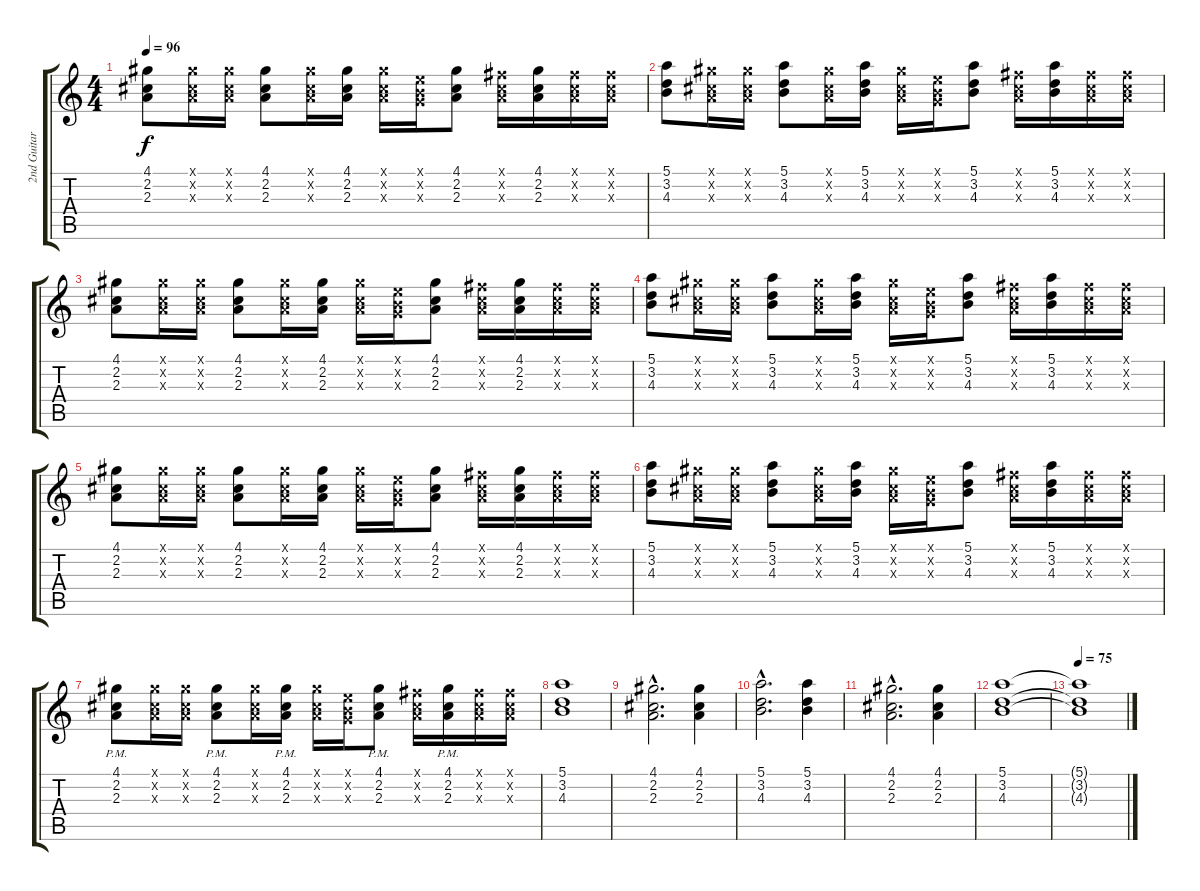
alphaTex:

\track ("2nd Guitar" "2nd Guitar") {instrument electricguitarjazz}
\staff {score tabs}
\tuning (E4 B3 G3 D3 A2 E2) {hide}
\ts (4 4)
\tempo 96
\clef g2
\ks c
(4.1 2.2 2.3).8{dy f} (4.1{x} 2.2{x} 2.3{x}).16 (4.1{x} 2.2{x} 2.3{x}).16 (4.1 2.2 2.3).8 (4.1{x} 2.2{x} 2.3{x}).16 (4.1 2.2 2.3).16 (4.1{x} 2.2{x} 2.3{x}).16 (0.1{x} 0.2{x} 0.3{x}).16 (4.1 2.2 2.3).8 (2.1{x} 2.2{x} 2.3{x}).16 (4.1 2.2 2.3).16 (2.1{x} 2.2{x} 2.3{x}).16 (2.1{x} 2.2{x} 2.3{x}).16 |
(5.1 3.2 4.3).8 (4.1{x} 2.2{x} 2.3{x}).16 (4.1{x} 2.2{x} 2.3{x}).16 (5.1 3.2 4.3).8 (4.1{x} 2.2{x} 2.3{x}).16 (5.1 3.2 4.3).16 (4.1{x} 2.2{x} 2.3{x}).16 (0.1{x} 0.2{x} 0.3{x}).16 (5.1 3.2 4.3).8 (2.1{x} 2.2{x} 2.3{x}).16 (5.1 3.2 4.3).16 (2.1{x} 2.2{x} 2.3{x}).16 (2.1{x} 2.2{x} 2.3{x}).16 |
(4.1 2.2 2.3).8 (4.1{x} 2.2{x} 2.3{x}).16 (4.1{x} 2.2{x} 2.3{x}).16 (4.1 2.2 2.3).8 (4.1{x} 2.2{x} 2.3{x}).16 (4.1 2.2 2.3).16 (4.1{x} 2.2{x} 2.3{x}).16 (0.1{x} 0.2{x} 0.3{x}).16 (4.1 2.2 2.3).8 (2.1{x} 2.2{x} 2.3{x}).16 (4.1 2.2 2.3).16 (2.1{x} 2.2{x} 2.3{x}).16 (2.1{x} 2.2{x} 2.3{x}).16 |
(5.1 3.2 4.3).8 (4.1{x} 2.2{x} 2.3{x}).16 (4.1{x} 2.2{x} 2.3{x}).16 (5.1 3.2 4.3).8 (4.1{x} 2.2{x} 2.3{x}).16 (5.1 3.2 4.3).16 (4.1{x} 2.2{x} 2.3{x}).16 (0.1{x} 0.2{x} 0.3{x}).16 (5.1 3.2 4.3).8 (2.1{x} 2.2{x} 2.3{x}).16 (5.1 3.2 4.3).16 (2.1{x} 2.2{x} 2.3{x}).16 (2.1{x} 2.2{x} 2.3{x}).16 |
(4.1 2.2 2.3).8 (4.1{x} 2.2{x} 2.3{x}).16 (4.1{x} 2.2{x} 2.3{x}).16 (4.1 2.2 2.3).8 (4.1{x} 2.2{x} 2.3{x}).16 (4.1 2.2 2.3).16 (4.1{x} 2.2{x} 2.3{x}).16 (0.1{x} 0.2{x} 0.3{x}).16 (4.1 2.2 2.3).8 (2.1{x} 2.2{x} 2.3{x}).16 (4.1 2.2 2.3).16 (2.1{x} 2.2{x} 2.3{x}).16 (2.1{x} 2.2{x} 2.3{x}).16 |
(5.1 3.2 4.3).8 (4.1{x} 2.2{x} 2.3{x}).16 (4.1{x} 2.2{x} 2.3{x}).16 (5.1 3.2 4.3).8 (4.1{x} 2.2{x} 2.3{x}).16 (5.1 3.2 4.3).16 (4.1{x} 2.2{x} 2.3{x}).16 (0.1{x} 0.2{x} 0.3{x}).16 (5.1 3.2 4.3).8 (2.1{x} 2.2{x} 2.3{x}).16 (5.1 3.2 4.3).16 (2.1{x} 2.2{x} 2.3{x}).16 (2.1{x} 2.2{x} 2.3{x}).16 |
(4.1{pm} 2.2{pm} 2.3{pm}).8{volume 9} (4.1{x} 2.2{x} 2.3{x}).16 (4.1{x} 2.2{x} 2.3{x}).16 (4.1{pm} 2.2{pm} 2.3{pm}).8 (4.1{x} 2.2{x} 2.3{x}).16 (4.1{pm} 2.2{pm} 2.3{pm}).16 (4.1{x} 2.2{x} 2.3{x}).16 (0.1{x} 0.2{x} 0.3{x}).16 (4.1{pm} 2.2{pm} 2.3{pm}).8 (2.1{x} 2.2{x} 2.3{x}).16 (4.1{pm} 2.2{pm} 2.3{pm}).16 (2.1{x} 2.2{x} 2.3{x}).16 (2.1{x} 2.2{x} 2.3{x}).16 |
(5.1 3.2 4.3).1{volume 12} |
(4.1{hac} 2.2{hac} 2.3{hac}).2{d} (4.1 2.2 2.3).4 |
(5.1{hac} 3.2{hac} 4.3{hac}).2{d} (5.1 3.2 4.3).4 |
(4.1{hac} 2.2{hac} 2.3{hac}).2{d} (4.1 2.2 2.3).4 |
(5.1 3.2 4.3).1 |
\tempo 75
(5.1{t} 3.2{t} 4.3{t}).1
